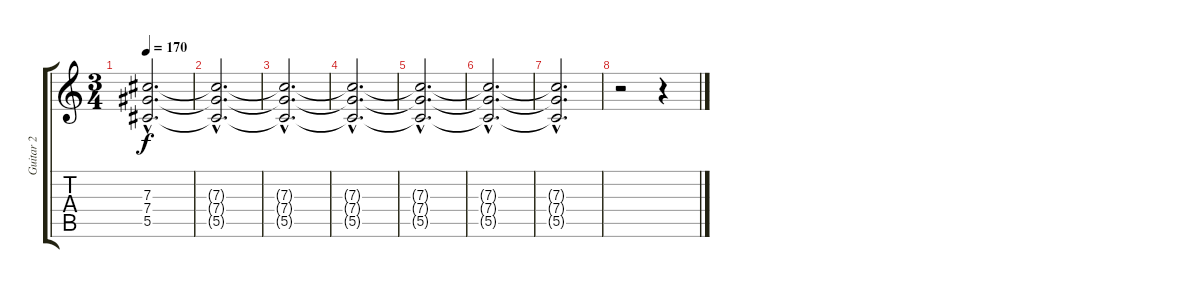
\track ("Guitar 2" "Guitar 2") {instrument distortionguitar}
\staff {score tabs}
\tuning (Eb4 Bb3 Gb3 Db3 Ab2 Eb2) {hide}
\ts (3 4)
\tempo 170
\clef g2
\ks c
(7.3{hac t} 7.4{hac t} 5.5{hac t}).2{d dy f} |
(7.3{hac t} 7.4{hac t} 5.5{hac t}).2{d} |
(7.3{hac t} 7.4{hac t} 5.5{hac t}).2{d} |
(7.3{hac t} 7.4{hac t} 5.5{hac t}).2{d} |
(7.3{hac t} 7.4{hac t} 5.5{hac t}).2{d} |
(7.3{hac t} 7.4{hac t} 5.5{hac t}).2{d} |
(7.3{hac t} 7.4{hac t} 5.5{hac t}).2{d} |
r.2 r.4
